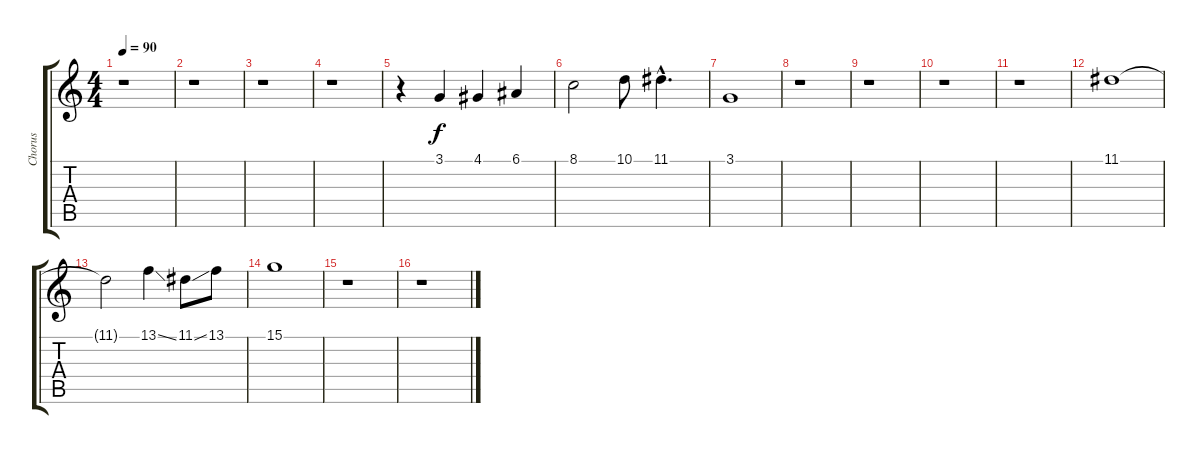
\track ("Chorus" "Chorus") {instrument voiceoohs}
\staff {score tabs}
\tuning (E4 B3 G3 D3 A2 E2) {hide}
\ts (4 4)
\tempo 90
\clef g2
\ks c
r.1{dy f} |
r.1 |
r.1 |
r.1 |
r.4 3.1.4 4.1.4 6.1.4 |
8.1.2 10.1.8 11.1{hac}.4{d} |
3.1.1 |
r.1 |
r.1 |
r.1 |
r.1 |
11.1.1 |
11.1{t}.2 13.1{ss}.4 11.1{ss}.8 13.1.8 |
15.1.1 |
r.1 |
r.1
